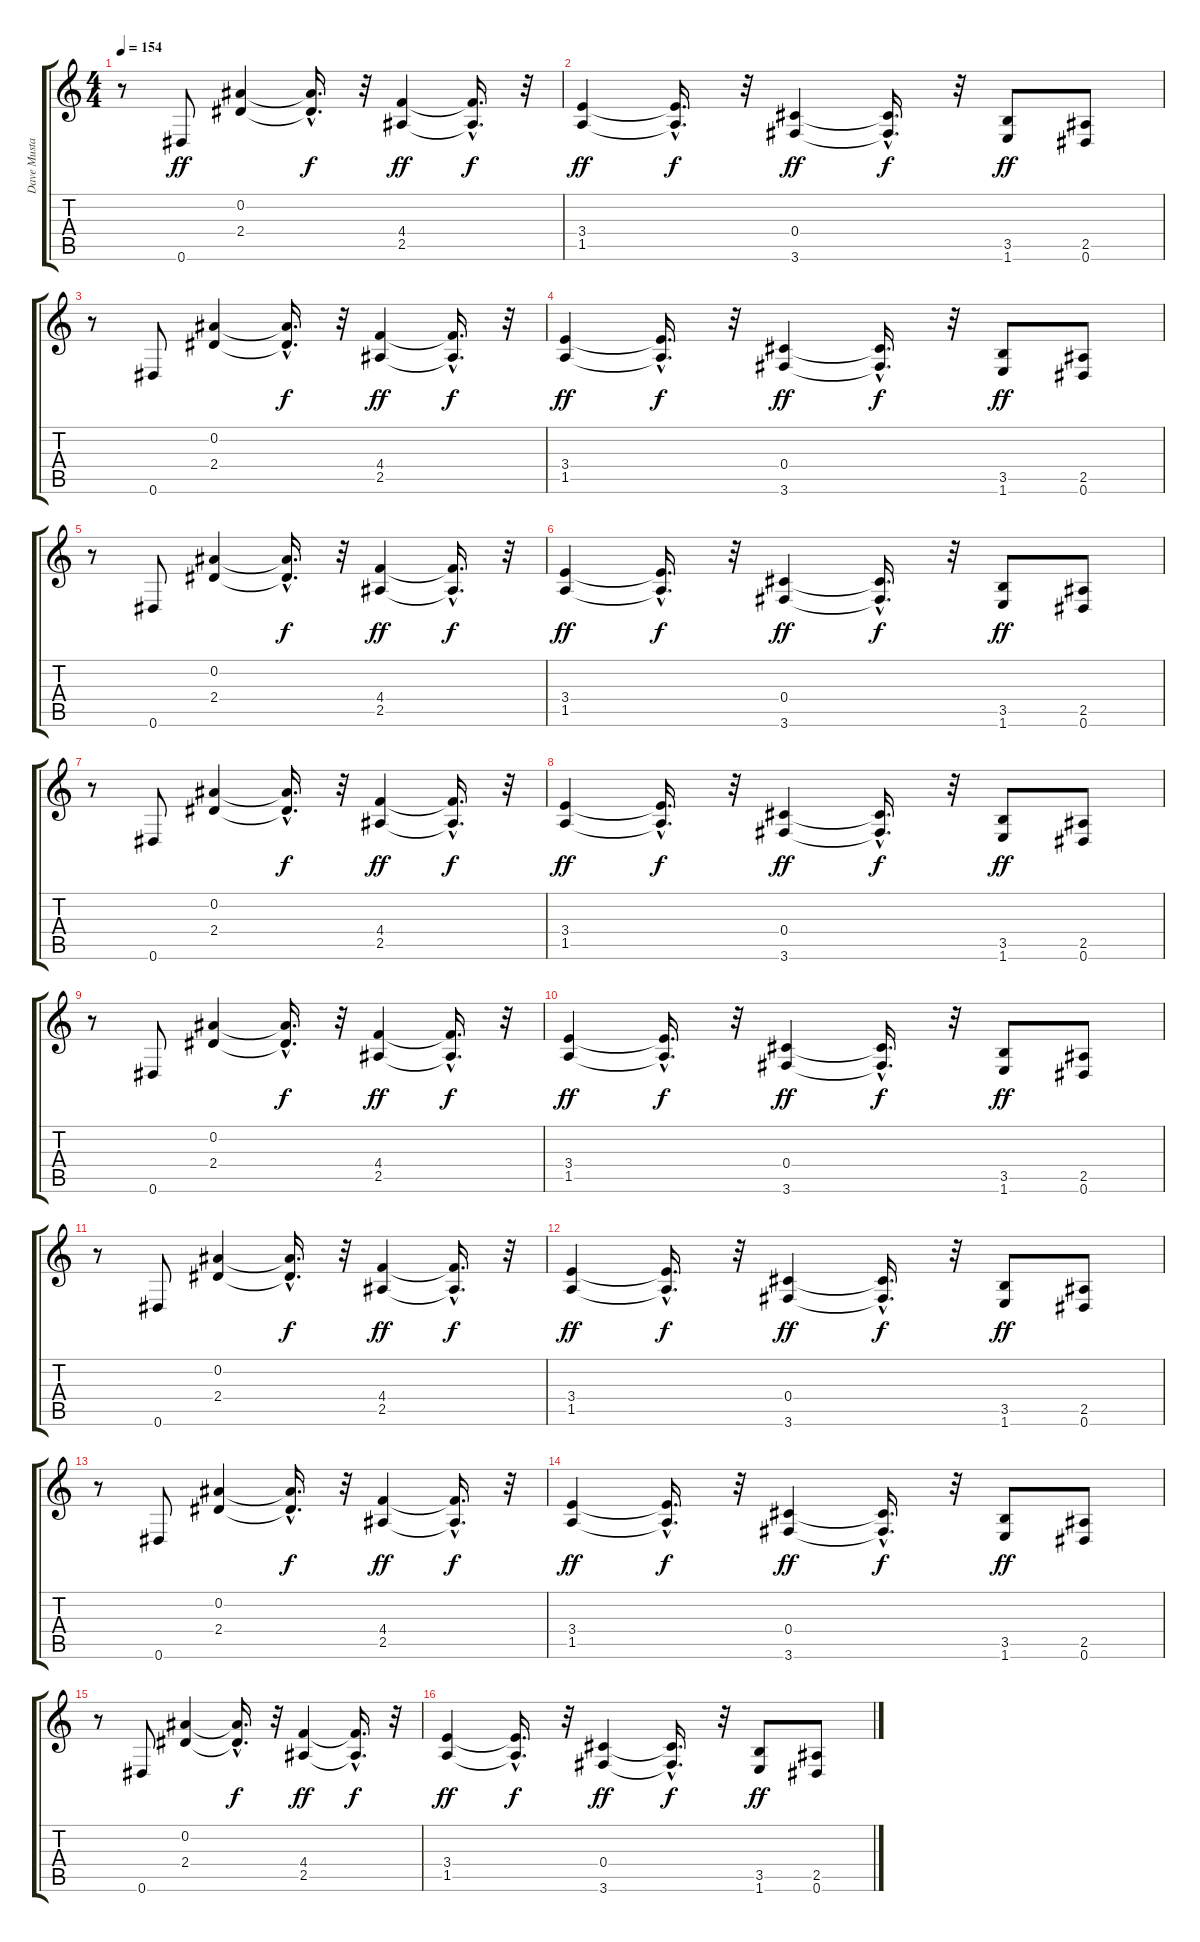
\track ("Dave Mustaine" "Dave Musta") {instrument distortionguitar}
\staff {score tabs}
\tuning (Eb4 Bb3 Gb3 Db3 Ab2 Eb2) {hide}
\ts (4 4)
\tempo 154
\clef g2
\ks c
r.8{dy ff} 0.6.8 (0.2 2.4).4 (0.2{hac t} 2.4{hac t}).16{d dy f} r.32 (4.4 2.5).4{dy ff} (4.4{hac t} 2.5{hac t}).16{d dy f} r.32 |
(3.4 1.5).4{dy ff} (3.4{hac t} 1.5{hac t}).16{d dy f} r.32 (0.4 3.6).4{dy ff} (0.4{hac t} 3.6{hac t}).16{d dy f} r.32 (3.5 1.6).8{dy ff} (2.5 0.6).8 |
r.8 0.6.8 (0.2 2.4).4 (0.2{hac t} 2.4{hac t}).16{d dy f} r.32 (4.4 2.5).4{dy ff} (4.4{hac t} 2.5{hac t}).16{d dy f} r.32 |
(3.4 1.5).4{dy ff} (3.4{hac t} 1.5{hac t}).16{d dy f} r.32 (0.4 3.6).4{dy ff} (0.4{hac t} 3.6{hac t}).16{d dy f} r.32 (3.5 1.6).8{dy ff} (2.5 0.6).8 |
r.8 0.6.8 (0.2 2.4).4 (0.2{hac t} 2.4{hac t}).16{d dy f} r.32 (4.4 2.5).4{dy ff} (4.4{hac t} 2.5{hac t}).16{d dy f} r.32 |
(3.4 1.5).4{dy ff} (3.4{hac t} 1.5{hac t}).16{d dy f} r.32 (0.4 3.6).4{dy ff} (0.4{hac t} 3.6{hac t}).16{d dy f} r.32 (3.5 1.6).8{dy ff} (2.5 0.6).8 |
r.8 0.6.8 (0.2 2.4).4 (0.2{hac t} 2.4{hac t}).16{d dy f} r.32 (4.4 2.5).4{dy ff} (4.4{hac t} 2.5{hac t}).16{d dy f} r.32 |
(3.4 1.5).4{dy ff} (3.4{hac t} 1.5{hac t}).16{d dy f} r.32 (0.4 3.6).4{dy ff} (0.4{hac t} 3.6{hac t}).16{d dy f} r.32 (3.5 1.6).8{dy ff} (2.5 0.6).8 |
r.8 0.6.8 (0.2 2.4).4 (0.2{hac t} 2.4{hac t}).16{d dy f} r.32 (4.4 2.5).4{dy ff} (4.4{hac t} 2.5{hac t}).16{d dy f} r.32 |
(3.4 1.5).4{dy ff} (3.4{hac t} 1.5{hac t}).16{d dy f} r.32 (0.4 3.6).4{dy ff} (0.4{hac t} 3.6{hac t}).16{d dy f} r.32 (3.5 1.6).8{dy ff} (2.5 0.6).8 |
r.8 0.6.8 (0.2 2.4).4 (0.2{hac t} 2.4{hac t}).16{d dy f} r.32 (4.4 2.5).4{dy ff} (4.4{hac t} 2.5{hac t}).16{d dy f} r.32 |
(3.4 1.5).4{dy ff} (3.4{hac t} 1.5{hac t}).16{d dy f} r.32 (0.4 3.6).4{dy ff} (0.4{hac t} 3.6{hac t}).16{d dy f} r.32 (3.5 1.6).8{dy ff} (2.5 0.6).8 |
r.8 0.6.8 (0.2 2.4).4 (0.2{hac t} 2.4{hac t}).16{d dy f} r.32 (4.4 2.5).4{dy ff} (4.4{hac t} 2.5{hac t}).16{d dy f} r.32 |
(3.4 1.5).4{dy ff} (3.4{hac t} 1.5{hac t}).16{d dy f} r.32 (0.4 3.6).4{dy ff} (0.4{hac t} 3.6{hac t}).16{d dy f} r.32 (3.5 1.6).8{dy ff} (2.5 0.6).8 |
r.8 0.6.8 (0.2 2.4).4 (0.2{hac t} 2.4{hac t}).16{d dy f} r.32 (4.4 2.5).4{dy ff} (4.4{hac t} 2.5{hac t}).16{d dy f} r.32 |
(3.4 1.5).4{dy ff} (3.4{hac t} 1.5{hac t}).16{d dy f} r.32 (0.4 3.6).4{dy ff} (0.4{hac t} 3.6{hac t}).16{d dy f} r.32 (3.5 1.6).8{dy ff} (2.5 0.6).8
